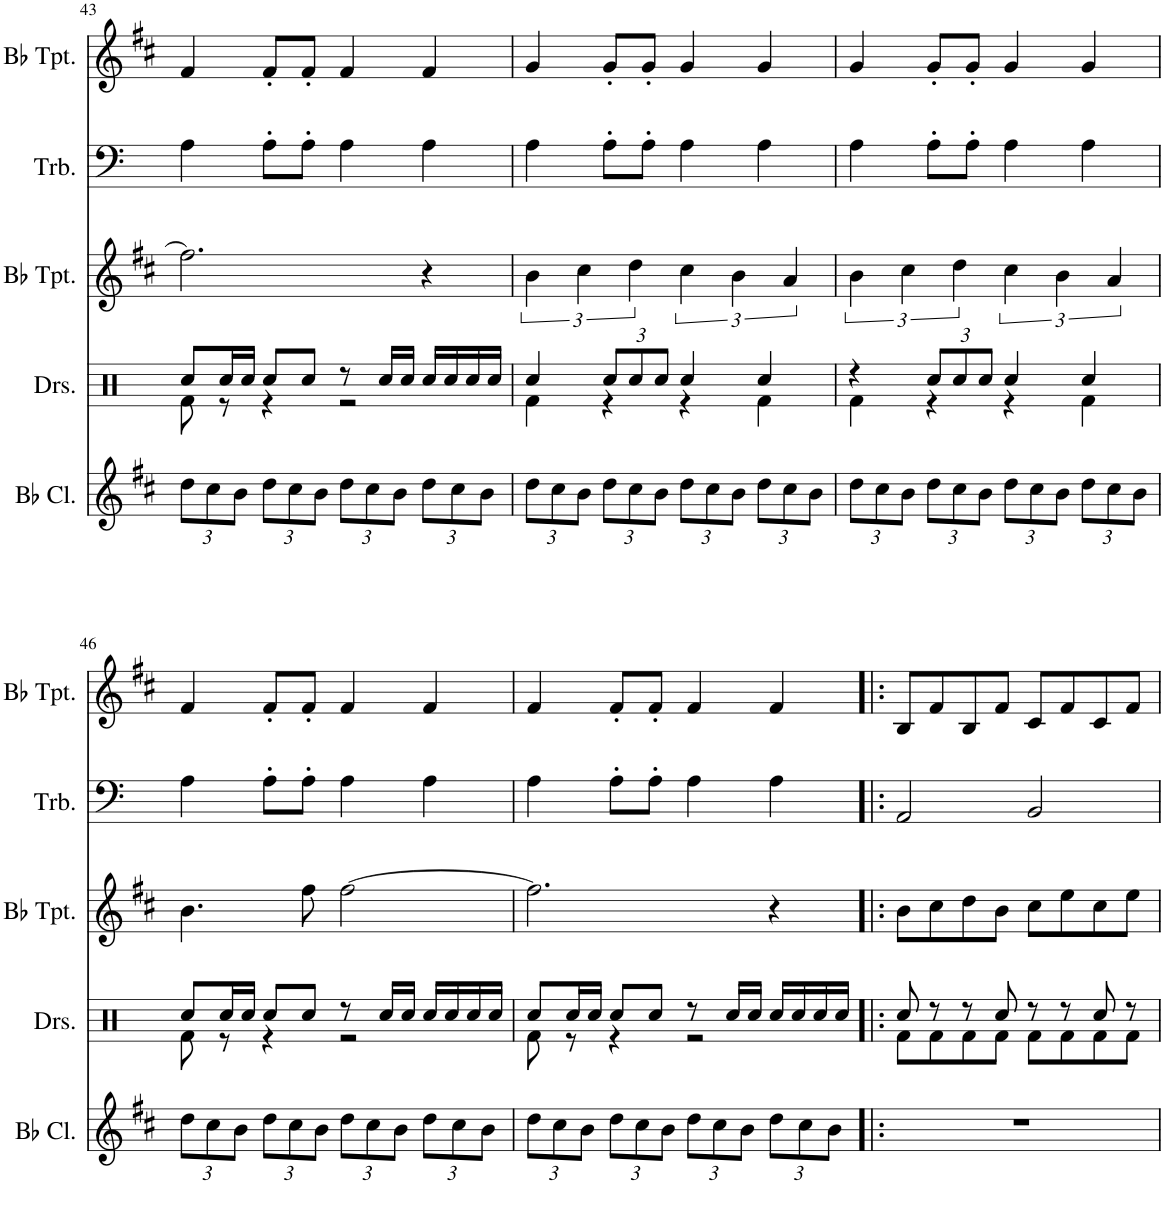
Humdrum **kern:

**kern	**kern	**kern	**kern	**kern
*part5	*part4	*part3	*part2	*part1
*staff5	*staff4	*staff3	*staff2	*staff1
*I"Bb Clarinet	*I"Drumset	*I"Bb Trumpet	*I"Trombone	*I"Bb Trumpet
*I'Bb Cl.	*I'Drs.	*I'Bb Tpt.	*I'Trb.	*I'Bb Tpt.
!!LO:PB:g=z
*clefG2	*clefX	*clefG2	*clefF4	*clefG2
*Trd1c2	*	*Trd1c2	*	*Trd1c2
*k[f#c#]	*k[]	*k[f#c#]	*k[]	*k[f#c#]
*M4/4	*M4/4	*M4/4	*M4/4	*M4/4
*Xbrackettup	*	*	*	*
=43	=43	=43	=43	=43
*	*^	*	*	*
12dd\L	8Rcc/L	8Rf\	2.ff#\]	4A\	4f#/
12cc#\	.	.	.	.	.
.	16Rcc/L	8r	.	.	.
12b\J	.	.	.	.	.
.	16Rcc/JJ	.	.	.	.
12dd\L	8Rcc/L	4r	.	8A'\L	8f#'/L
12cc#\	.	.	.	.	.
.	8Rcc/J	.	.	8A'\J	8f#'/J
12b\J	.	.	.	.	.
12dd\L	8r	2r	.	4A\	4f#/
12cc#\	.	.	.	.	.
.	16Rcc/LL	.	.	.	.
12b\J	.	.	.	.	.
.	16Rcc/JJ	.	.	.	.
12dd\L	16Rcc/LL	.	4r	4A\	4f#/
.	16Rcc/	.	.	.	.
12cc#\	.	.	.	.	.
.	16Rcc/	.	.	.	.
12b\J	.	.	.	.	.
.	16Rcc/JJ	.	.	.	.
=44	=44	=44	=44	=44	=44
12dd\L	4Rcc/	4Rf\	6b\	4A\	4g/
12cc#\	.	.	.	.	.
12b\J	.	.	6cc#\	.	.
*	*Xbrackettup	*	*	*	*
12dd\L	12Rcc/L	4r	.	8A'\L	8g'/L
12cc#\	12Rcc/	.	6dd\	.	.
.	.	.	.	8A'\J	8g'/J
12b\J	12Rcc/J	.	.	.	.
12dd\L	4Rcc/	4r	6cc#\	4A\	4g/
12cc#\	.	.	.	.	.
12b\J	.	.	6b\	.	.
12dd\L	4Rcc/	4Rf\	.	4A\	4g/
12cc#\	.	.	6a/	.	.
12b\J	.	.	.	.	.
=45	=45	=45	=45	=45	=45
12dd\L	4r	4Rf\	6b\	4A\	4g/
12cc#\	.	.	.	.	.
12b\J	.	.	6cc#\	.	.
12dd\L	12Rcc/L	4r	.	8A'\L	8g'/L
12cc#\	12Rcc/	.	6dd\	.	.
.	.	.	.	8A'\J	8g'/J
12b\J	12Rcc/J	.	.	.	.
12dd\L	4Rcc/	4r	6cc#\	4A\	4g/
12cc#\	.	.	.	.	.
12b\J	.	.	6b\	.	.
12dd\L	4Rcc/	4Rf\	.	4A\	4g/
12cc#\	.	.	6a/	.	.
12b\J	.	.	.	.	.
!!LO:LB:g=z
=46	=46	=46	=46	=46	=46
12dd\L	8Rcc/L	8Rf\	4.b\	4A\	4f#/
12cc#\	.	.	.	.	.
.	16Rcc/L	8r	.	.	.
12b\J	.	.	.	.	.
.	16Rcc/JJ	.	.	.	.
12dd\L	8Rcc/L	4r	.	8A'\L	8f#'/L
12cc#\	.	.	.	.	.
.	8Rcc/J	.	8ff#\	8A'\J	8f#'/J
12b\J	.	.	.	.	.
12dd\L	8r	2r	[2ff#\	4A\	4f#/
12cc#\	.	.	.	.	.
.	16Rcc/LL	.	.	.	.
12b\J	.	.	.	.	.
.	16Rcc/JJ	.	.	.	.
12dd\L	16Rcc/LL	.	.	4A\	4f#/
.	16Rcc/	.	.	.	.
12cc#\	.	.	.	.	.
.	16Rcc/	.	.	.	.
12b\J	.	.	.	.	.
.	16Rcc/JJ	.	.	.	.
=47	=47	=47	=47	=47	=47
12dd\L	8Rcc/L	8Rf\	2.ff#\]	4A\	4f#/
12cc#\	.	.	.	.	.
.	16Rcc/L	8r	.	.	.
12b\J	.	.	.	.	.
.	16Rcc/JJ	.	.	.	.
12dd\L	8Rcc/L	4r	.	8A'\L	8f#'/L
12cc#\	.	.	.	.	.
.	8Rcc/J	.	.	8A'\J	8f#'/J
12b\J	.	.	.	.	.
12dd\L	8r	2r	.	4A\	4f#/
12cc#\	.	.	.	.	.
.	16Rcc/LL	.	.	.	.
12b\J	.	.	.	.	.
.	16Rcc/JJ	.	.	.	.
12dd\L	16Rcc/LL	.	4r	4A\	4f#/
.	16Rcc/	.	.	.	.
12cc#\	.	.	.	.	.
.	16Rcc/	.	.	.	.
12b\J	.	.	.	.	.
.	16Rcc/JJ	.	.	.	.
=48!|:	=48!|:	=48!|:	=48!|:	=48!|:	=48!|:
1r	8Rcc/	8Rf\L	8b\L	2AA/	8B/L
.	8r	8Rf\	8cc#\	.	8f#/
.	8r	8Rf\	8dd\	.	8B/
.	8Rcc/	8Rf\J	8b\J	.	8f#/J
.	8r	8Rf\L	8cc#\L	2BB/	8c#/L
.	8r	8Rf\	8ee\	.	8f#/
.	8Rcc/	8Rf\	8cc#\	.	8c#/
.	8r	8Rf\J	8ee\J	.	8f#/J
*	*v	*v	*	*	*
=	=	=	=	=
*-	*-	*-	*-	*-
